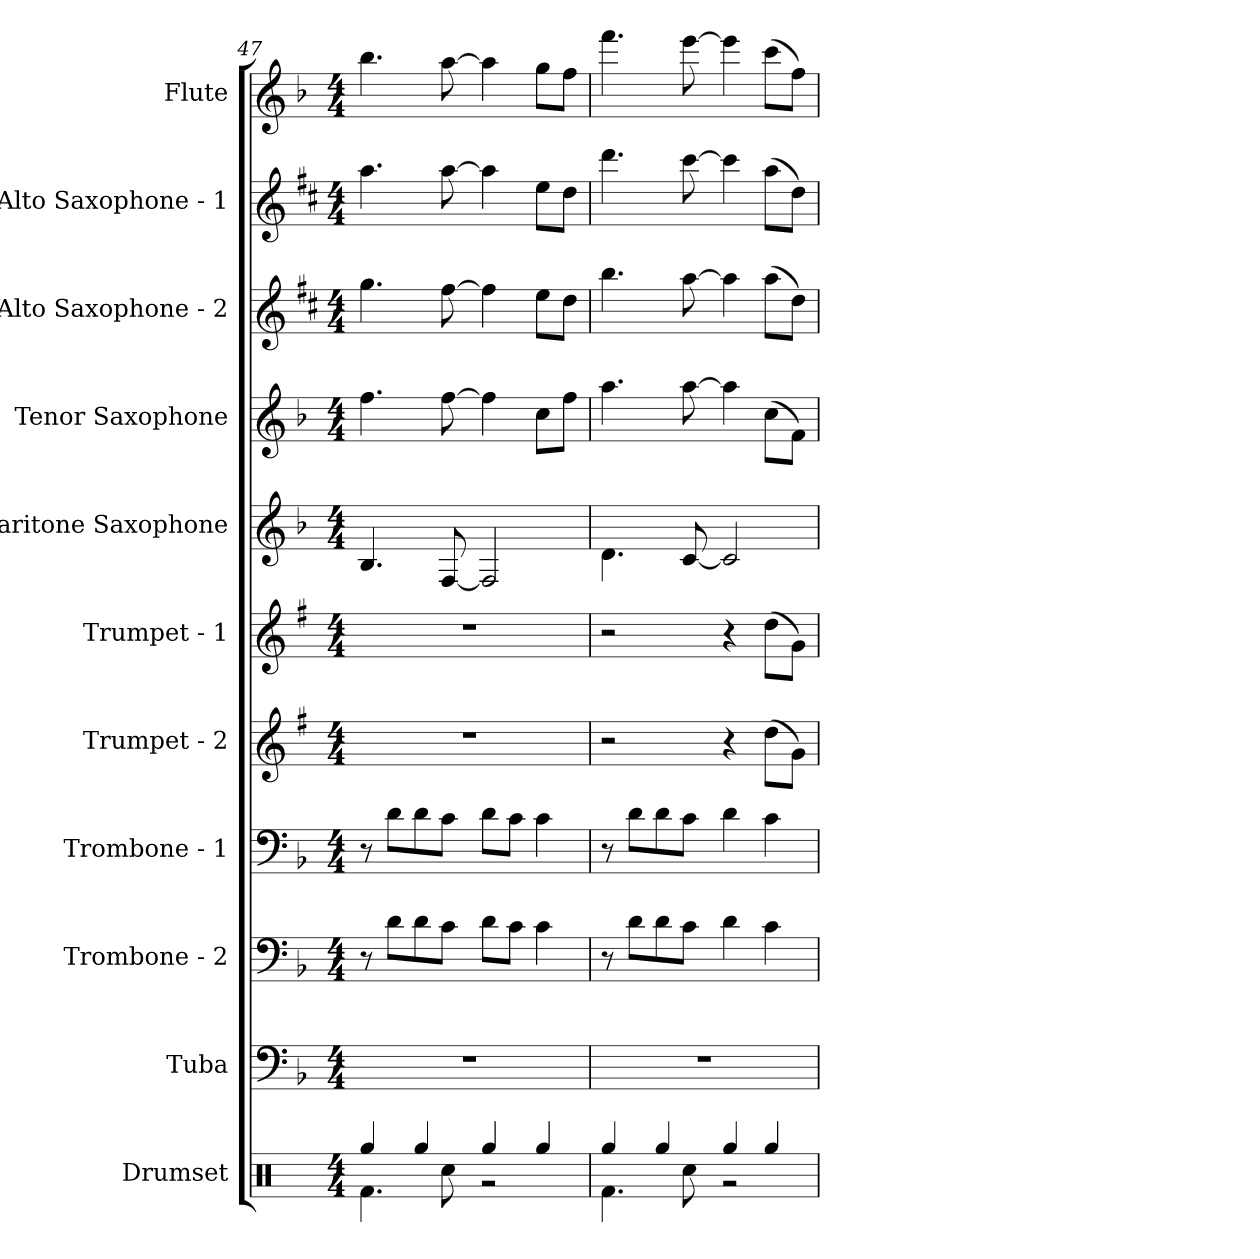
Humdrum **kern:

**kern	**kern	**kern	**kern	**kern	**kern	**kern	**kern	**kern	**kern	**kern
*part11	*part10	*part9	*part8	*part7	*part6	*part5	*part4	*part3	*part2	*part1
*staff11	*staff10	*staff9	*staff8	*staff7	*staff6	*staff5	*staff4	*staff3	*staff2	*staff1
*I"Drumset	*I"Tuba	*I"Trombone - 2	*I"Trombone - 1	*I"Trumpet - 2	*I"Trumpet - 1	*I"Baritone Saxophone	*I"Tenor Saxophone	*I"Alto Saxophone - 2	*I"Alto Saxophone - 1	*I"Flute
*I'Drs.	*I'Tba.	*I'Tbn. - 2	*I'Tbn. - 1	*I'Tpt.  - 2	*I'Tpt. - 1	*I'Bar. Sax.	*I'T. Sax.	*I'A. Sax. - 2	*I'A. Sax. - 1	*I'Fl.
*clefX	*clefF4	*clefF4	*clefF4	*clefG2	*clefG2	*clefG2	*clefG2	*clefG2	*clefG2	*clefG2
*	*	*	*	*ITrd1c2	*ITrd1c2	*ITrd12c21	*ITrd8c14	*ITrd5c9	*ITrd5c9	*
*k[]	*k[b-]	*k[b-]	*k[b-]	*k[b-]	*k[b-]	*k[b-]	*k[b-]	*k[b-]	*k[b-]	*k[b-]
*M4/4	*M4/4	*M4/4	*M4/4	*M4/4	*M4/4	*M4/4	*M4/4	*M4/4	*M4/4	*M4/4
=47	=47	=47	=47	=47	=47	=47	=47	=47	=47	=47
*^	*	*	*	*	*	*	*	*	*	*
4Rgg/	4.Rf\	1r	8r	8r	1r	1r	4.BB-/	4.f\	4.b-\	4.cc\	4.bb-\
.	.	.	8d\L	8d\L	.	.	.	.	.	.	.
4Rgg/	.	.	8d\	8d\	.	.	.	.	.	.	.
.	8Rcc\	.	8c\J	8c\J	.	.	[8FF/	[8f\	[8a\	[8cc\	[8aa\
4Rgg/	2r	.	8d\L	8d\L	.	.	2FF/]	4f\]	4a\]	4cc\]	4aa\]
.	.	.	8c\J	8c\J	.	.	.	.	.	.	.
4Rgg/	.	.	4c\	4c\	.	.	.	8c\L	8g\L	8g\L	8gg\L
.	.	.	.	.	.	.	.	8f\J	8f\J	8f\J	8ff\J
!!LO:PB:g=z
=48	=48	=48	=48	=48	=48	=48	=48	=48	=48	=48	=48
4Rgg/	4.Rf\	1r	8r	8r	2r	2r	4.D\	4.a\	4.dd\	4.ff\	4.fff\
.	.	.	8d\L	8d\L	.	.	.	.	.	.	.
4Rgg/	.	.	8d\	8d\	.	.	.	.	.	.	.
.	8Rcc\	.	8c\J	8c\J	.	.	[8C/	[8a\	[8cc\	[8ee\	[8eee\
4Rgg/	2r	.	4d\	4d\	4r	4r	2C/]	4a\]	4cc\]	4ee\]	4eee\]
4Rgg/	.	.	4c\	4c\	(8cc\L	(8cc\L	.	(8c\L	(8cc\L	(8cc\L	(8ccc\L
.	.	.	.	.	8f\J)	8f\J)	.	8F\J)	8f\J)	8f\J)	8ff\J)
*v	*v	*	*	*	*	*	*	*	*	*	*
=	=	=	=	=	=	=	=	=	=	=
*-	*-	*-	*-	*-	*-	*-	*-	*-	*-	*-
